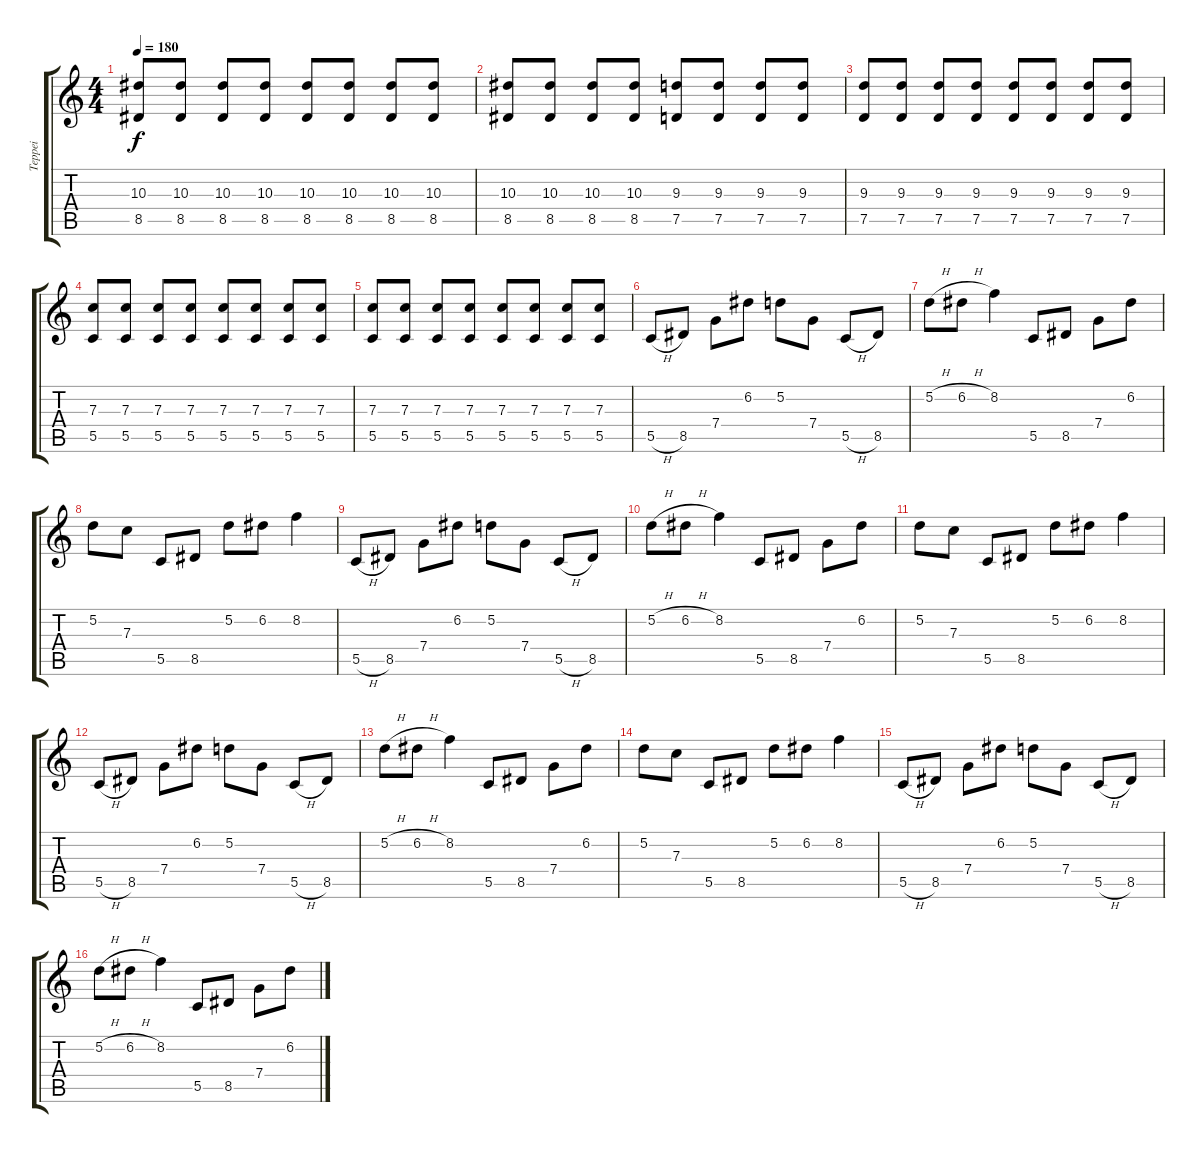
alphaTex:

\track ("Teppei" "Teppei") {instrument distortionguitar}
\staff {score tabs}
\tuning (D4 A3 F3 C3 G2 C2) {hide}
\ts (4 4)
\tempo 180
\clef g2
\ks c
(10.3 8.5).8{dy f} (10.3 8.5).8 (10.3 8.5).8 (10.3 8.5).8 (10.3 8.5).8 (10.3 8.5).8 (10.3 8.5).8 (10.3 8.5).8 |
(10.3 8.5).8 (10.3 8.5).8 (10.3 8.5).8 (10.3 8.5).8 (9.3 7.5).8 (9.3 7.5).8 (9.3 7.5).8 (9.3 7.5).8 |
(9.3 7.5).8 (9.3 7.5).8 (9.3 7.5).8 (9.3 7.5).8 (9.3 7.5).8 (9.3 7.5).8 (9.3 7.5).8 (9.3 7.5).8 |
(7.3 5.5).8 (7.3 5.5).8 (7.3 5.5).8 (7.3 5.5).8 (7.3 5.5).8 (7.3 5.5).8 (7.3 5.5).8 (7.3 5.5).8 |
(7.3 5.5).8 (7.3 5.5).8 (7.3 5.5).8 (7.3 5.5).8 (7.3 5.5).8 (7.3 5.5).8 (7.3 5.5).8 (7.3 5.5).8 |
5.5{h}.8 8.5.8 7.4.8 6.2.8 5.2.8 7.4.8 5.5{h}.8 8.5.8 |
5.2{h}.8 6.2{h}.8 8.2.4 5.5.8 8.5.8 7.4.8 6.2.8 |
5.2.8 7.3.8 5.5.8 8.5.8 5.2.8 6.2.8 8.2.4 |
5.5{h}.8 8.5.8 7.4.8 6.2.8 5.2.8 7.4.8 5.5{h}.8 8.5.8 |
5.2{h}.8 6.2{h}.8 8.2.4 5.5.8 8.5.8 7.4.8 6.2.8 |
5.2.8 7.3.8 5.5.8 8.5.8 5.2.8 6.2.8 8.2.4 |
5.5{h}.8 8.5.8 7.4.8 6.2.8 5.2.8 7.4.8 5.5{h}.8 8.5.8 |
5.2{h}.8 6.2{h}.8 8.2.4 5.5.8 8.5.8 7.4.8 6.2.8 |
5.2.8 7.3.8 5.5.8 8.5.8 5.2.8 6.2.8 8.2.4 |
5.5{h}.8 8.5.8 7.4.8 6.2.8 5.2.8 7.4.8 5.5{h}.8 8.5.8 |
5.2{h}.8 6.2{h}.8 8.2.4 5.5.8 8.5.8 7.4.8 6.2.8
